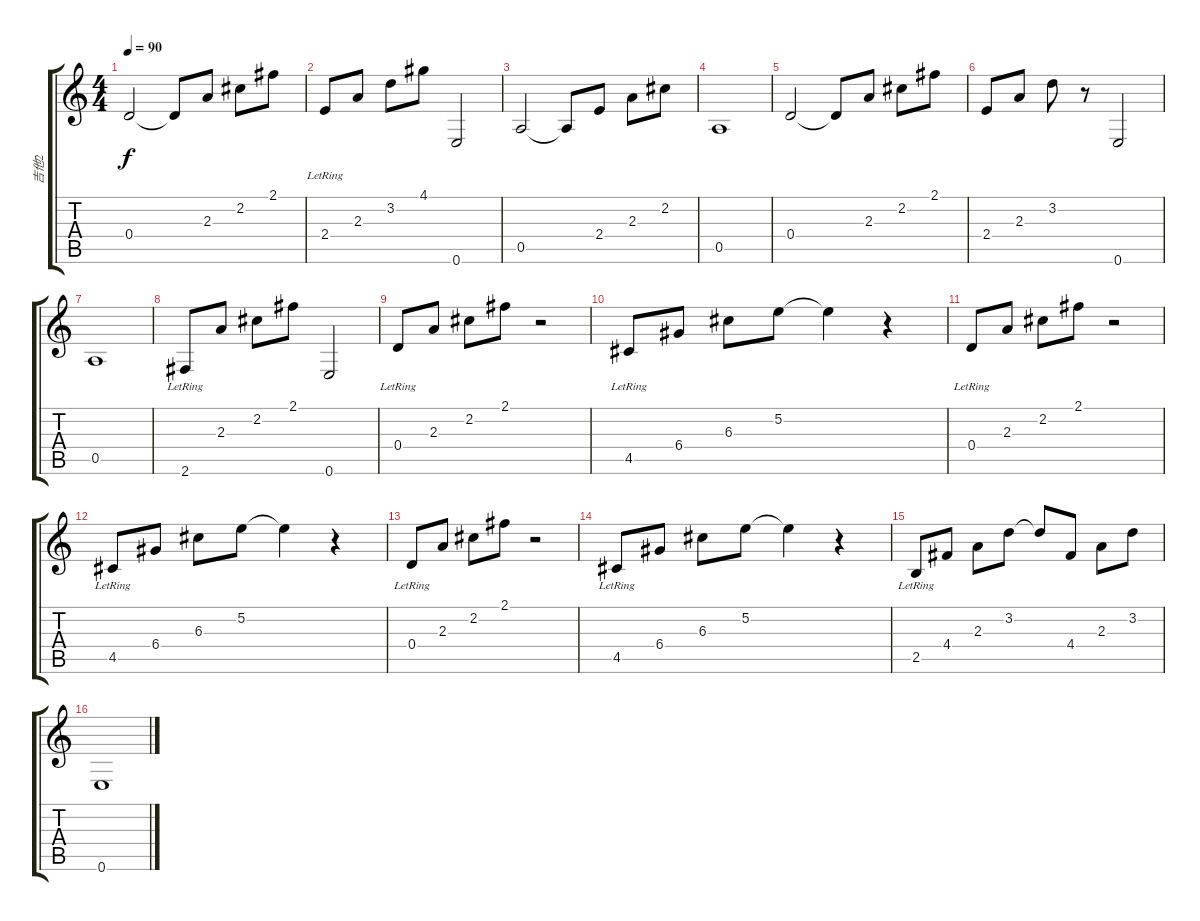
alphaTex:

\track ("吉他2" "吉他2") {instrument acousticguitarnylon}
\staff {score tabs}
\tuning (E4 B3 G3 D3 A2 E2) {hide}
\ts (4 4)
\tempo 90
\clef g2
\ks c
0.4.2{dy f} 0.4{t}.8 2.3.8 2.2.8 2.1.8 |
2.4{lr}.8 2.3.8 3.2.8 4.1.8 0.6.2 |
0.5.2 0.5{t}.8 2.4.8 2.3.8 2.2.8 |
0.5.1 |
0.4.2 0.4{t}.8 2.3.8 2.2.8 2.1.8 |
2.4.8 2.3.8 3.2.8 r.8 0.6.2 |
0.5.1 |
2.6{lr}.8 2.3.8 2.2.8 2.1.8 0.6.2 |
0.4{lr}.8 2.3.8 2.2.8 2.1.8 r.2 |
4.5{lr}.8 6.4.8 6.3.8 5.2.8 5.2{t}.4 r.4 |
0.4{lr}.8 2.3.8 2.2.8 2.1.8 r.2 |
4.5{lr}.8 6.4.8 6.3.8 5.2.8 5.2{t}.4 r.4 |
0.4{lr}.8 2.3.8 2.2.8 2.1.8 r.2 |
4.5{lr}.8 6.4.8 6.3.8 5.2.8 5.2{t}.4 r.4 |
2.5{lr}.8 4.4.8 2.3.8 3.2.8 3.2{t}.8 4.4.8 2.3.8 3.2.8 |
0.6.1
